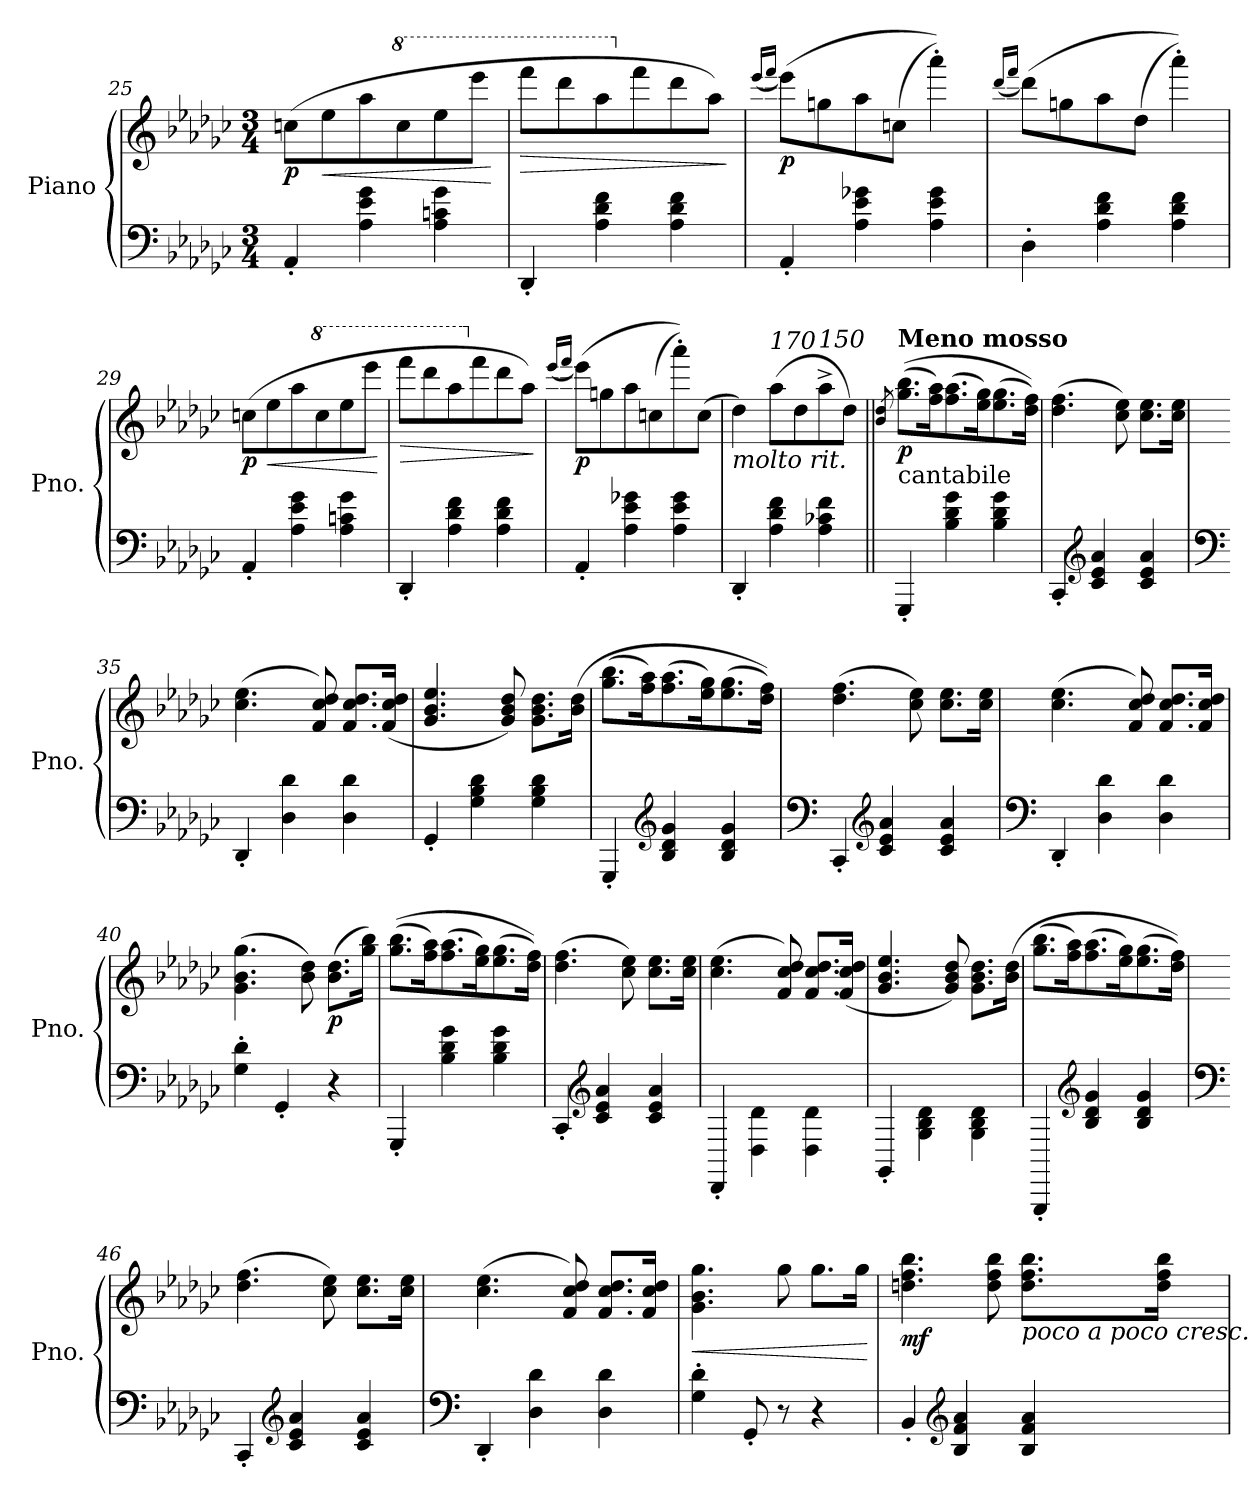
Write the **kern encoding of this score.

**kern	**kern	**dynam
*part1	*part1	*part1
*staff2	*staff1	*staff1/2
*I"Piano	*	*
*I'Pno.	*	*
!!LO:PB:g=z
*clefF4	*clefG2	*
*k[b-e-a-d-g-c-]	*k[b-e-a-d-g-c-]	*
*M3/4	*M3/4	*
=25	=25	=25
!	!	!LO:DY:b
4AA-'/	(8ccn\L	p
!	!	!LO:HP:b
.	8ee-\	<
4A-\ 4e-\ 4g-\	8aa-\	.
*	*8va	*
.	8ccc\	.
4A-\ 4cn\ 4g-\	8eee-\	.
.	8eeee-\J	.
.	.	[
=26	=26	=26
!	!	!LO:HP:b
4DD-'/	8ffff\L	>
.	8dddd-\	.
4A-\ 4d-\ 4f\	8aaa-\	.
*	*X8va	*
.	8fff\	.
4A-\ 4d-\ 4f\	8ddd-\	.
.	8aa-\J)	.
.	.	]
=27	=27	=27
.	(16qeee-/LL	.
.	16qfff/JJ	.
!	!	!LO:DY:b
4AA-'/	(8eee-\L)	p
.	8ggn\	.
4A-\ 4e-\ 4g-X\	8aa-\	.
.	(8ccn\J	.
4A-\ 4e-\ 4g-\	4aaa-'\))	.
=28	=28	=28
.	(16qddd-/LL	.
.	16qfff/JJ	.
4D-'\	(8ddd-\L)	.
.	8ggn\	.
4A-\ 4d-\ 4f\	8aa-\	.
.	(8dd-\J	.
4A-\ 4d-\ 4f\	4aaa-'\))	.
=29	=29	=29
!	!	!LO:DY:b
4AA-'/	(8ccn\L	p
!	!	!LO:HP:b
.	8ee-\	<
4A-\ 4e-\ 4g-\	8aa-\	.
*	*8va	*
.	8ccc\	.
4A-\ 4cn\ 4g-\	8eee-\	.
.	8eeee-\J	.
.	.	[
=30	=30	=30
!	!	!LO:HP:b
4DD-'/	8ffff\L	>
.	8dddd-\	.
4A-\ 4d-\ 4f\	8aaa-\	.
*	*X8va	*
.	8fff\	.
4A-\ 4d-\ 4f\	8ddd-\	.
.	8aa-\J)	.
.	.	]
!!LO:LB:g=z
=31	=31	=31
.	(16qeee-/LL	.
.	16qfff/JJ	.
!	!	!LO:DY:b
4AA-'/	(8eee-\L)	p
.	8ggn\	.
4A-\ 4e-\ 4g-X\	8aa-\	.
.	(8ccn\	.
4A-\ 4e-\ 4g-\	8aaa-'\))	.
.	(8cc\J	.
=32	=32	=32
!	!LO:TX:b:i:t=molto rit.	!
4DD-'/	4dd-\)	.
!	!LO:TX:a:i:t=170	!
4A-\ 4d-\ 4f\	(8aa-\L	.
.	8dd-\	.
!	!LO:TX:a:i:t=150	!
4A-\ 4c-X\ 4f\	8aa-^\	.
.	8dd-\J)	.
=33||	=33||	=33||
.	8qb-/ 8qdd-/	.
!	!LO:TX:a:B:t=Meno mosso	!
!	!LO:TX:b:t=cantabile	!
!	!	!LO:DY:b
4GGG-'/	((8.gg-\ 8.bb-\L	p
.	16ff\ 16aa-\K)	.
4B-\ 4d-\ 4g-\	(8.ff\ 8.aa-\	.
.	16ee-\ 16gg-\K)	.
4B-\ 4d-\ 4g-\	(8.ee-\ 8.gg-\	.
.	16dd-\ 16ff\Jk))	.
=34	=34	=34
4CC-'/	(4.dd-\ 4.ff\	.
*clefG2	*	*
4c-/ 4e-/ 4a-/	.	.
.	8cc-\ 8ee-\)	.
4c-/ 4e-/ 4a-/	8.cc-\ 8.ee-\L	.
.	16cc-\ 16ee-\Jk	.
=35	=35	=35
*clefF4	*	*
4DD-'/	(4.cc-\ 4.ee-\	.
4D-\ 4d-\	.	.
.	8f/ 8cc-/ 8dd-/)	.
4D-\ 4d-\	8.f/ 8.cc-/ 8.dd-/L	.
.	(16f/ 16cc-/ 16dd-/Jk	.
=36	=36	=36
4GG-'/	4.g-/ 4.b-/ 4.ee-/	.
4G-\ 4B-\ 4d-\	.	.
.	8g-/ 8b-/ 8dd-/)	.
4G-\ 4B-\ 4d-\	8.g-\ 8.b-\ 8.dd-\L	.
.	(16b-\ 16dd-\Jk	.
!!LO:LB:g=z
=37	=37	=37
4GGG-'/	(8.gg-\ 8.bb-\L	.
.	16ff\ 16aa-\K)	.
*clefG2	*	*
4B-/ 4d-/ 4g-/	(8.ff\ 8.aa-\	.
.	16ee-\ 16gg-\K)	.
4B-/ 4d-/ 4g-/	(8.ee-\ 8.gg-\	.
.	16dd-\ 16ff\Jk))	.
=38	=38	=38
*clefF4	*	*
4CC-'/	(4.dd-\ 4.ff\	.
*clefG2	*	*
4c-/ 4e-/ 4a-/	.	.
.	8cc-\ 8ee-\)	.
4c-/ 4e-/ 4a-/	8.cc-\ 8.ee-\L	.
.	16cc-\ 16ee-\Jk	.
=39	=39	=39
*clefF4	*	*
4DD-'/	(4.cc-\ 4.ee-\	.
4D-\ 4d-\	.	.
.	8f/ 8cc-/ 8dd-/)	.
4D-\ 4d-\	8.f/ 8.cc-/ 8.dd-/L	.
.	16f/ 16cc-/ 16dd-/Jk	.
=40	=40	=40
4G-\' 4d-\'	(4.g-\ 4.b-\ 4.gg-\	.
4GG-'/	.	.
.	8b-\ 8dd-\)	.
!	!	!LO:DY:b
4r	(8.b-\ 8.dd-\L	p
.	16gg-\ 16bb-\Jk)	.
=41	=41	=41
4GGG-'/	((8.gg-\ 8.bb-\L	.
.	16ff\ 16aa-\K)	.
4B-\ 4d-\ 4g-\	(8.ff\ 8.aa-\	.
.	16ee-\ 16gg-\K)	.
4B-\ 4d-\ 4g-\	(8.ee-\ 8.gg-\	.
.	16dd-\ 16ff\Jk))	.
=42	=42	=42
4CC-'/	(4.dd-\ 4.ff\	.
*clefG2	*	*
4c-/ 4e-/ 4a-/	.	.
.	8cc-\ 8ee-\)	.
4c-/ 4e-/ 4a-/	8.cc-\ 8.ee-\L	.
.	16cc-\ 16ee-\Jk	.
!!LO:LB:g=z
=43	=43	=43
4DD-'/	(4.cc-\ 4.ee-\	.
4D-\ 4d-\	.	.
.	8f/ 8cc-/ 8dd-/)	.
4D-\ 4d-\	8.f/ 8.cc-/ 8.dd-/L	.
.	(16f/ 16cc-/ 16dd-/Jk	.
=44	=44	=44
4GG-'/	4.g-/ 4.b-/ 4.ee-/	.
4G-\ 4B-\ 4d-\	.	.
.	8g-/ 8b-/ 8dd-/)	.
4G-\ 4B-\ 4d-\	8.g-\ 8.b-\ 8.dd-\L	.
.	(16b-\ 16dd-\Jk	.
=45	=45	=45
4GGG-'/	(8.gg-\ 8.bb-\L	.
.	16ff\ 16aa-\K)	.
*clefG2	*	*
4B-/ 4d-/ 4g-/	(8.ff\ 8.aa-\	.
.	16ee-\ 16gg-\K)	.
4B-/ 4d-/ 4g-/	(8.ee-\ 8.gg-\	.
.	16dd-\ 16ff\Jk))	.
=46	=46	=46
*clefF4	*	*
4CC-'/	(4.dd-\ 4.ff\	.
*clefG2	*	*
4c-/ 4e-/ 4a-/	.	.
.	8cc-\ 8ee-\)	.
4c-/ 4e-/ 4a-/	8.cc-\ 8.ee-\L	.
.	16cc-\ 16ee-\Jk	.
=47	=47	=47
*clefF4	*	*
4DD-'/	(4.cc-\ 4.ee-\	.
4D-\ 4d-\	.	.
.	8f/ 8cc-/ 8dd-/)	.
4D-\ 4d-\	8.f/ 8.cc-/ 8.dd-/L	.
.	16f/ 16cc-/ 16dd-/Jk	.
=48	=48	=48
!	!	!LO:HP:b
4G-\' 4d-\'	4.g-\ 4.b-\ 4.gg-\	<
8GG-'/	.	.
8r	8gg-\	.
4r	8.gg-\L	.
.	16gg-\Jk	.
.	.	[
!!LO:LB:g=z
=49	=49	=49
!	!	!LO:DY:b
4BB-'/	4.ddn\ 4.ff\ 4.bb-\	mf
*clefG2	*	*
4B-/ 4f/ 4a-/	.	.
.	8dd\ 8ff\ 8bb-\	.
!	!LO:TX:b:i:t=poco a poco cresc.	!
4B-/ 4f/ 4a-/	8.dd\ 8.ff\ 8.bb-\L	.
.	16dd\ 16ff\ 16bb-\Jk	.
=	=	=
*-	*-	*-
